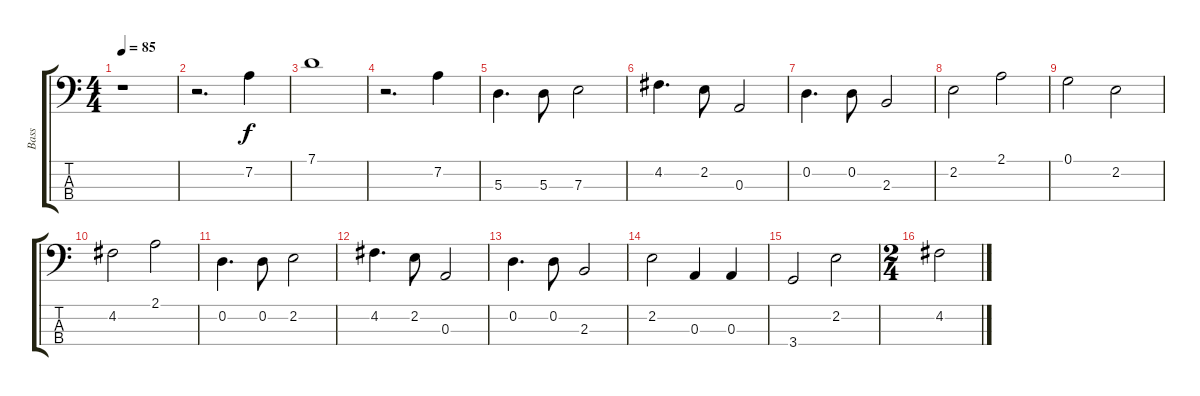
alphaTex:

\track ("Bass" "Bass") {instrument electricbassfinger}
\staff {score tabs}
\tuning (G2 D2 A1 E1) {hide}
\ts (4 4)
\tempo 85
\clef f4
\ks c
r.1{dy f instrument electricbassfinger} |
r.2{d} 7.2.4 |
7.1.1 |
r.2{d} 7.2.4 |
5.3.4{d} 5.3.8 7.3.2 |
4.2.4{d} 2.2.8 0.3.2 |
0.2.4{d} 0.2.8 2.3.2 |
2.2.2 2.1.2 |
0.1.2 2.2.2 |
4.2.2 2.1.2 |
0.2.4{d} 0.2.8 2.2.2 |
4.2.4{d} 2.2.8 0.3.2 |
0.2.4{d} 0.2.8 2.3.2 |
2.2.2 0.3.4 0.3.4 |
3.4.2 2.2.2 |
\ts (2 4)
4.2.2
